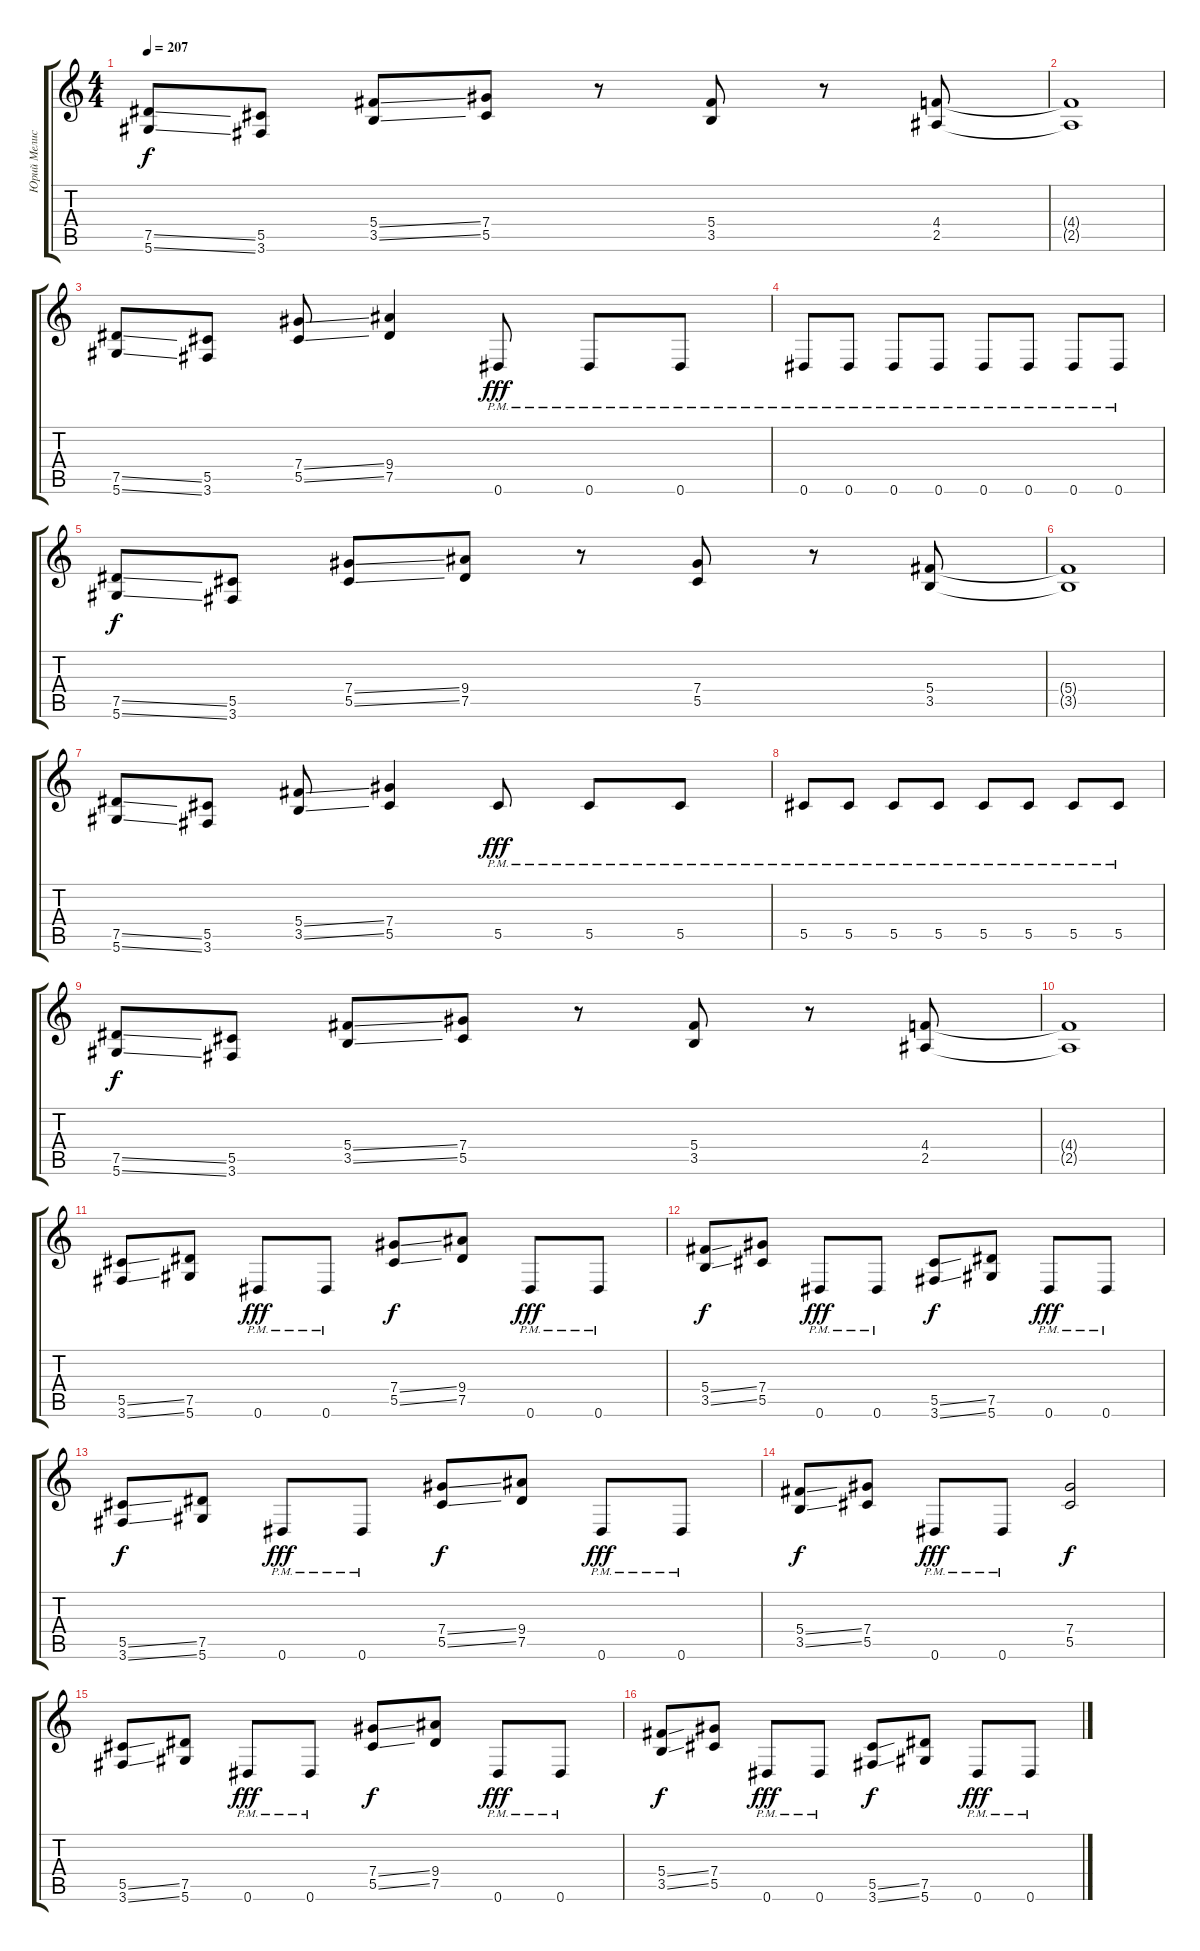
\track ("Юрий Мелисов" "Юрий Мелис") {instrument distortionguitar}
\staff {score tabs}
\tuning (Eb4 Bb3 Gb3 Db3 Ab2 Eb2) {hide}
\ts (4 4)
\tempo 207
\clef g2
\ks c
(7.5{ss} 5.6{ss}).8{dy f} (5.5 3.6).8 (5.4{ss} 3.5{ss}).8 (7.4 5.5).8 r.8 (5.4 3.5).8 r.8 (4.4 2.5).8 |
(4.4{t} 2.5{t}).1 |
(7.5{ss} 5.6{ss}).8 (5.5 3.6).8 (7.4{ss} 5.5{ss}).8 (9.4 7.5).4 0.6{pm}.8{dy fff} 0.6{pm}.8 0.6{pm}.8 |
0.6{pm}.8 0.6{pm}.8 0.6{pm}.8 0.6{pm}.8 0.6{pm}.8 0.6{pm}.8 0.6{pm}.8 0.6{pm}.8 |
(7.5{ss} 5.6{ss}).8{dy f} (5.5 3.6).8 (7.4{ss} 5.5{ss}).8 (9.4 7.5).8 r.8 (7.4 5.5).8 r.8 (5.4 3.5).8 |
(5.4{t} 3.5{t}).1 |
(7.5{ss} 5.6{ss}).8 (5.5 3.6).8 (5.4{ss} 3.5{ss}).8 (7.4 5.5).4 5.5{pm}.8{dy fff} 5.5{pm}.8 5.5{pm}.8 |
5.5{pm}.8 5.5{pm}.8 5.5{pm}.8 5.5{pm}.8 5.5{pm}.8 5.5{pm}.8 5.5{pm}.8 5.5{pm}.8 |
(7.5{ss} 5.6{ss}).8{dy f} (5.5 3.6).8 (5.4{ss} 3.5{ss}).8 (7.4 5.5).8 r.8 (5.4 3.5).8 r.8 (4.4 2.5).8 |
(4.4{t} 2.5{t}).1 |
(5.5{ss} 3.6{ss}).8 (7.5 5.6).8 0.6{pm}.8{dy fff} 0.6{pm}.8 (7.4{ss} 5.5{ss}).8{dy f} (9.4 7.5).8 0.6{pm}.8{dy fff} 0.6{pm}.8 |
(5.4{ss} 3.5{ss}).8{dy f} (7.4 5.5).8 0.6{pm}.8{dy fff} 0.6{pm}.8 (5.5{ss} 3.6{ss}).8{dy f} (7.5 5.6).8 0.6{pm}.8{dy fff} 0.6{pm}.8 |
(5.5{ss} 3.6{ss}).8{dy f} (7.5 5.6).8 0.6{pm}.8{dy fff} 0.6{pm}.8 (7.4{ss} 5.5{ss}).8{dy f} (9.4 7.5).8 0.6{pm}.8{dy fff} 0.6{pm}.8 |
(5.4{ss} 3.5{ss}).8{dy f} (7.4 5.5).8 0.6{pm}.8{dy fff} 0.6{pm}.8 (7.4 5.5).2{dy f} |
(5.5{ss} 3.6{ss}).8 (7.5 5.6).8 0.6{pm}.8{dy fff} 0.6{pm}.8 (7.4{ss} 5.5{ss}).8{dy f} (9.4 7.5).8 0.6{pm}.8{dy fff} 0.6{pm}.8 |
(5.4{ss} 3.5{ss}).8{dy f} (7.4 5.5).8 0.6{pm}.8{dy fff} 0.6{pm}.8 (5.5{ss} 3.6{ss}).8{dy f} (7.5 5.6).8 0.6{pm}.8{dy fff} 0.6{pm}.8
